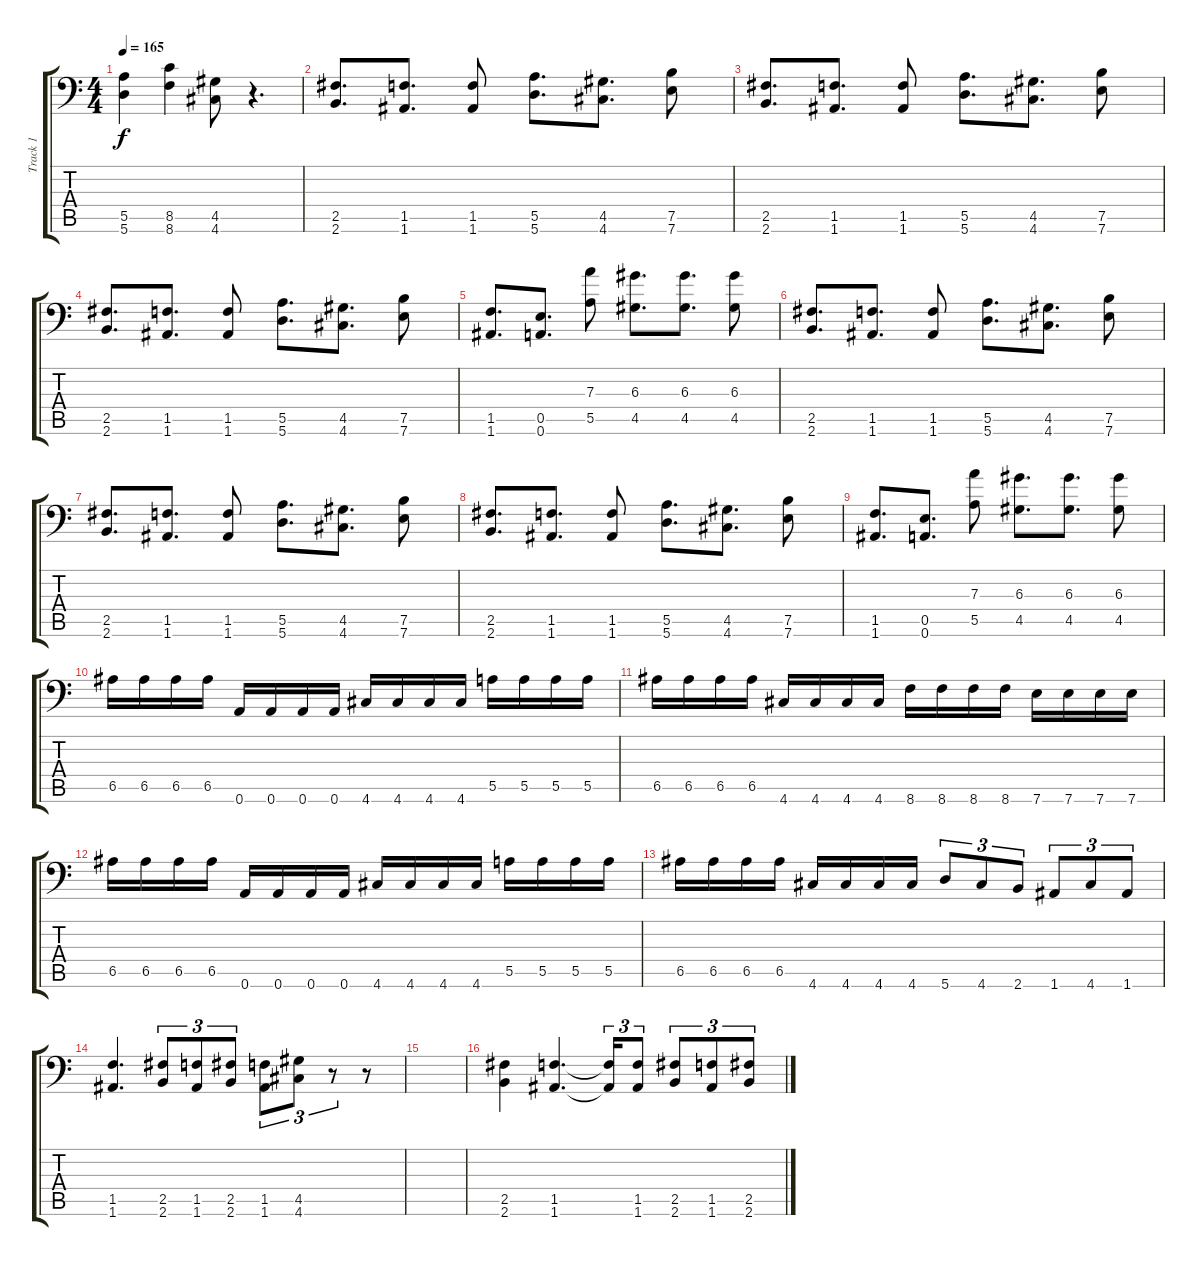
\track ("Track 1" "Track 1") {instrument distortionguitar}
\staff {score tabs}
\tuning (B3 Gb3 D3 A2 E2 A1) {hide}
\ts (4 4)
\tempo 165
\clef f4
\ks c
(5.5 5.6).4{dy f} (8.5 8.6).4 (4.5 4.6).8 r.4{d} |
(2.5 2.6).8{d} (1.5 1.6).8{d} (1.5 1.6).8 (5.5 5.6).8{d} (4.5 4.6).8{d} (7.5 7.6).8 |
(2.5 2.6).8{d} (1.5 1.6).8{d} (1.5 1.6).8 (5.5 5.6).8{d} (4.5 4.6).8{d} (7.5 7.6).8 |
(2.5 2.6).8{d} (1.5 1.6).8{d} (1.5 1.6).8 (5.5 5.6).8{d} (4.5 4.6).8{d} (7.5 7.6).8 |
(1.5 1.6).8{d} (0.5 0.6).8{d} (7.3 5.5).8 (6.3 4.5).8{d} (6.3 4.5).8{d} (6.3 4.5).8 |
(2.5 2.6).8{d} (1.5 1.6).8{d} (1.5 1.6).8 (5.5 5.6).8{d} (4.5 4.6).8{d} (7.5 7.6).8 |
(2.5 2.6).8{d} (1.5 1.6).8{d} (1.5 1.6).8 (5.5 5.6).8{d} (4.5 4.6).8{d} (7.5 7.6).8 |
(2.5 2.6).8{d} (1.5 1.6).8{d} (1.5 1.6).8 (5.5 5.6).8{d} (4.5 4.6).8{d} (7.5 7.6).8 |
(1.5 1.6).8{d} (0.5 0.6).8{d} (7.3 5.5).8 (6.3 4.5).8{d} (6.3 4.5).8{d} (6.3 4.5).8 |
6.5.16 6.5.16 6.5.16 6.5.16 0.6.16 0.6.16 0.6.16 0.6.16 4.6.16 4.6.16 4.6.16 4.6.16 5.5.16 5.5.16 5.5.16 5.5.16 |
6.5.16 6.5.16 6.5.16 6.5.16 4.6.16 4.6.16 4.6.16 4.6.16 8.6.16 8.6.16 8.6.16 8.6.16 7.6.16 7.6.16 7.6.16 7.6.16 |
6.5.16 6.5.16 6.5.16 6.5.16 0.6.16 0.6.16 0.6.16 0.6.16 4.6.16 4.6.16 4.6.16 4.6.16 5.5.16 5.5.16 5.5.16 5.5.16 |
6.5.16 6.5.16 6.5.16 6.5.16 4.6.16 4.6.16 4.6.16 4.6.16 5.6.8{tu (3 2)} 4.6.8{tu (3 2)} 2.6.8{tu (3 2)} 1.6.8{tu (3 2)} 4.6.8{tu (3 2)} 1.6.8{tu (3 2)} |
(1.5 1.6).4{d} (2.5 2.6).8{tu (3 2)} (1.5 1.6).8{tu (3 2)} (2.5 2.6).8{tu (3 2)} (1.5 1.6).8{tu (3 2)} (4.5 4.6).8{tu (3 2)} r.8{tu (3 2)} r.8 |
|
(2.5 2.6).4 (1.5 1.6).4{d} (1.5{t} 1.6{t}).16{tu (3 2)} (1.5 1.6).8{tu (3 2)} (2.5 2.6).8{tu (3 2)} (1.5 1.6).8{tu (3 2)} (2.5 2.6).8{tu (3 2)}
